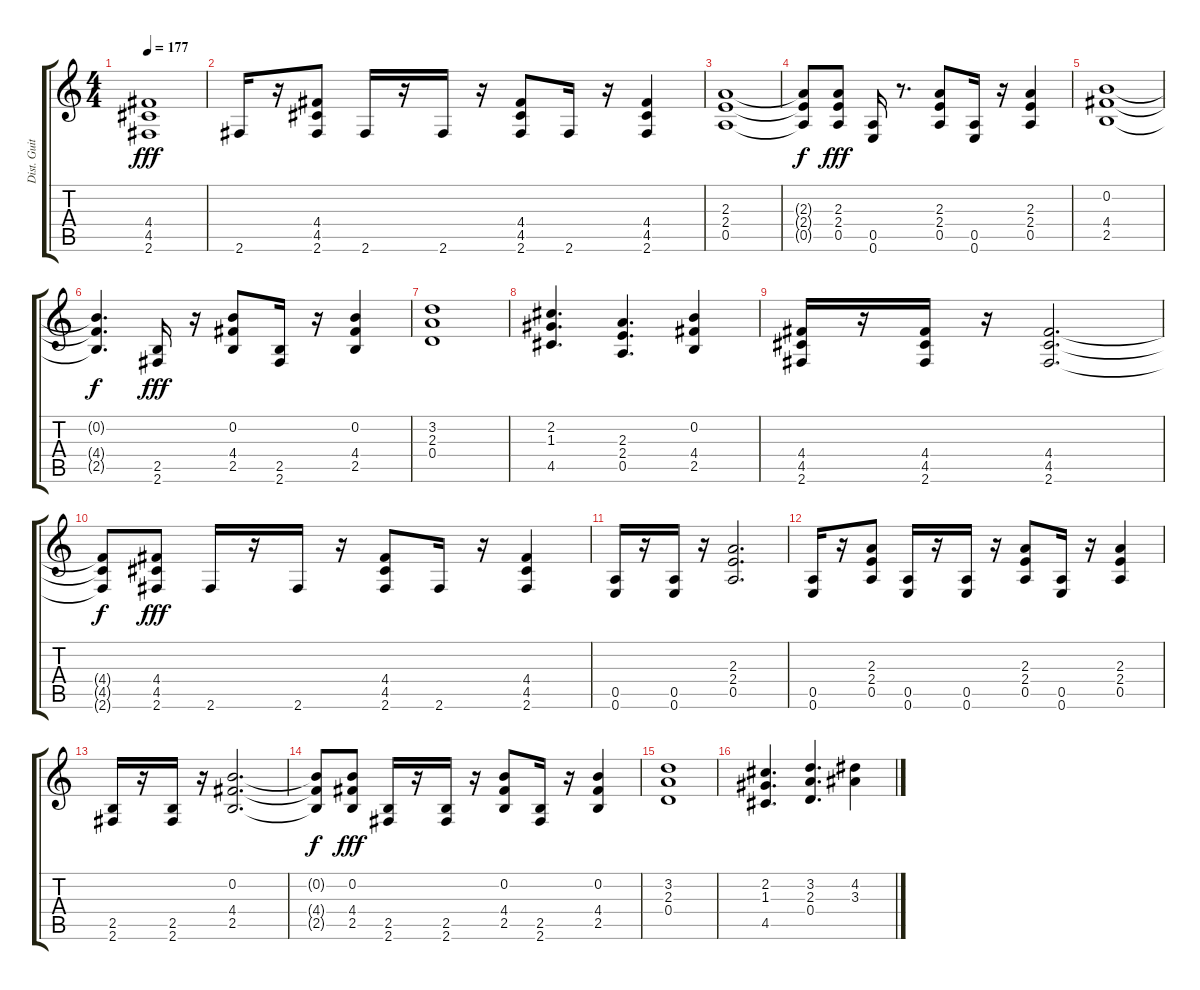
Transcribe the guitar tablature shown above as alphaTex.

\track ("Dist. Guitar 1" "Dist. Guit") {instrument distortionguitar}
\staff {score tabs}
\tuning (E4 B3 G3 D3 A2 E2) {hide}
\ts (4 4)
\tempo 177
\clef g2
\ks c
(4.4 4.5 2.6).1{dy fff} |
2.6.16 r.16 (4.4 4.5 2.6).8 2.6.16 r.16 2.6.16 r.16 (4.4 4.5 2.6).8 2.6.16 r.16 (4.4 4.5 2.6).4 |
(2.3 2.4 0.5).1 |
(2.3{t} 2.4{t} 0.5{t}).8{dy f} (2.3 2.4 0.5).8{dy fff} (0.5 0.6).16 r.8{d} (2.3 2.4 0.5).8 (0.5 0.6).16 r.16 (2.3 2.4 0.5).4 |
(0.2 4.4 2.5).1 |
(0.2{t} 4.4{t} 2.5{t}).4{d dy f} (2.5 2.6).16{dy fff} r.16 (0.2 4.4 2.5).8 (2.5 2.6).16 r.16 (0.2 4.4 2.5).4 |
(3.2 2.3 0.4).1 |
(2.2 1.3 4.5).4{d} (2.3 2.4 0.5).4{d} (0.2 4.4 2.5).4 |
(4.4 4.5 2.6).16 r.16 (4.4 4.5 2.6).16 r.16 (4.4 4.5 2.6).2{d} |
(4.4{t} 4.5{t} 2.6{t}).8{dy f} (4.4 4.5 2.6).8{dy fff} 2.6.16 r.16 2.6.16 r.16 (4.4 4.5 2.6).8 2.6.16 r.16 (4.4 4.5 2.6).4 |
(0.5 0.6).16 r.16 (0.5 0.6).16 r.16 (2.3 2.4 0.5).2{d} |
(0.5 0.6).16 r.16 (2.3 2.4 0.5).8 (0.5 0.6).16 r.16 (0.5 0.6).16 r.16 (2.3 2.4 0.5).8 (0.5 0.6).16 r.16 (2.3 2.4 0.5).4 |
(2.5 2.6).16 r.16 (2.5 2.6).16 r.16 (0.2 4.4 2.5).2{d} |
(0.2{t} 4.4{t} 2.5{t}).8{dy f} (0.2 4.4 2.5).8{dy fff} (2.5 2.6).16 r.16 (2.5 2.6).16 r.16 (0.2 4.4 2.5).8 (2.5 2.6).16 r.16 (0.2 4.4 2.5).4 |
(3.2 2.3 0.4).1 |
(2.2 1.3 4.5).4{d} (3.2 2.3 0.4).4{d} (4.2 3.3).4
